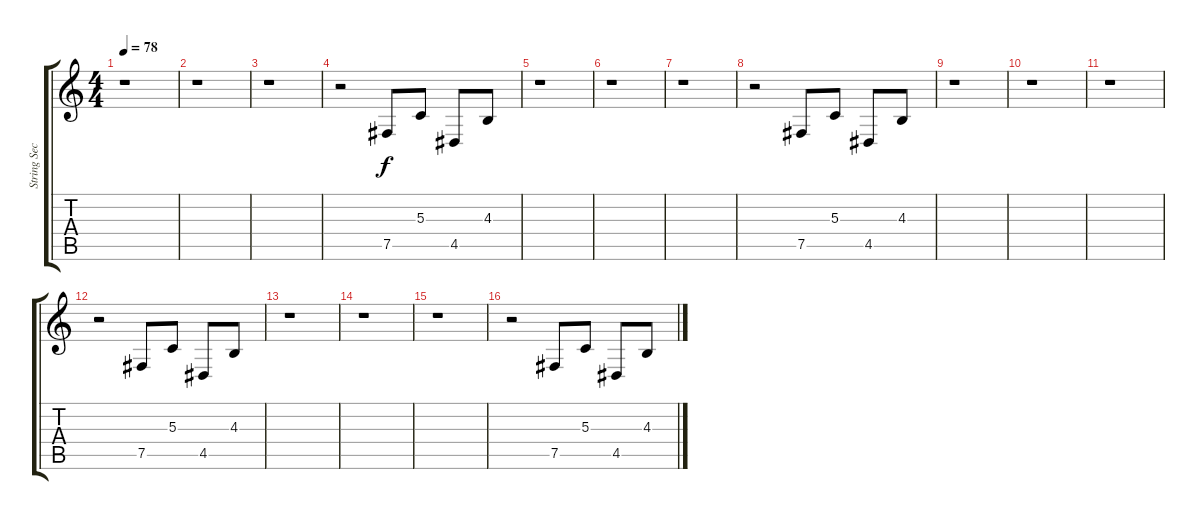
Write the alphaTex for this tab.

\track ("String Section" "String Sec") {instrument stringensemble2}
\staff {score tabs}
\tuning (E4 B3 G3 E3 B2 E2) {hide}
\ts (4 4)
\tempo 78
\clef g2
\ks c
r.1{dy f} |
r.1 |
r.1 |
r.2 7.5.8 5.3.8 4.5.8 4.3.8 |
r.1 |
r.1 |
r.1 |
r.2 7.5.8 5.3.8 4.5.8 4.3.8 |
r.1 |
r.1 |
r.1 |
r.2 7.5.8 5.3.8 4.5.8 4.3.8 |
r.1 |
r.1 |
r.1 |
r.2 7.5.8 5.3.8 4.5.8 4.3.8
